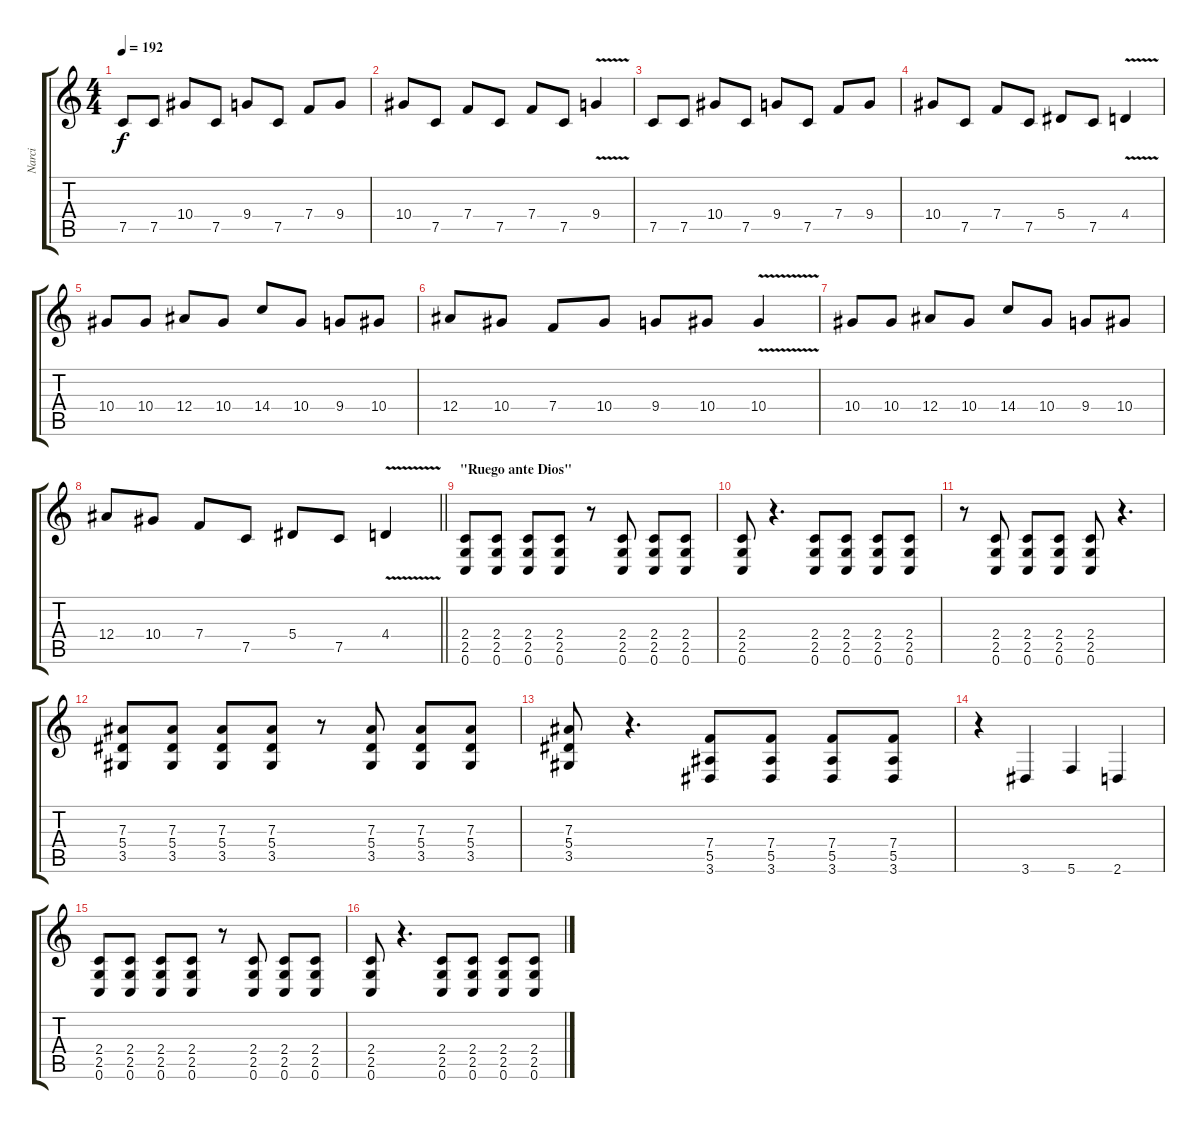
\track ("Narci" "Narci") {instrument distortionguitar}
\staff {score tabs}
\tuning (C4 G3 Eb3 Bb2 F2 C2) {hide}
\ts (4 4)
\tempo 192
\clef g2
\ks c
7.5.8{dy f} 7.5.8 10.4.8 7.5.8 9.4.8 7.5.8 7.4.8 9.4.8 |
10.4.8 7.5.8 7.4.8 7.5.8 7.4.8 7.5.8 9.4{v}.4 |
7.5.8 7.5.8 10.4.8 7.5.8 9.4.8 7.5.8 7.4.8 9.4.8 |
10.4.8 7.5.8 7.4.8 7.5.8 5.4.8 7.5.8 4.4{v}.4 |
10.4.8 10.4.8 12.4.8 10.4.8 14.4.8 10.4.8 9.4.8 10.4.8 |
12.4.8 10.4.8 7.4.8 10.4.8 9.4.8 10.4.8 10.4{v}.4 |
10.4.8 10.4.8 12.4.8 10.4.8 14.4.8 10.4.8 9.4.8 10.4.8 |
\barLineRight lightlight
12.4.8 10.4.8 7.4.8 7.5.8 5.4.8 7.5.8 4.4{v}.4 |
\section ("" "\"Ruego ante Dios\"")
(2.4 2.5 0.6).8 (2.4 2.5 0.6).8 (2.4 2.5 0.6).8 (2.4 2.5 0.6).8 r.8 (2.4 2.5 0.6).8 (2.4 2.5 0.6).8 (2.4 2.5 0.6).8 |
(2.4 2.5 0.6).8 r.4{d} (2.4 2.5 0.6).8 (2.4 2.5 0.6).8 (2.4 2.5 0.6).8 (2.4 2.5 0.6).8 |
r.8 (2.4 2.5 0.6).8 (2.4 2.5 0.6).8 (2.4 2.5 0.6).8 (2.4 2.5 0.6).8 r.4{d} |
(7.3 5.4 3.5).8 (7.3 5.4 3.5).8 (7.3 5.4 3.5).8 (7.3 5.4 3.5).8 r.8 (7.3 5.4 3.5).8 (7.3 5.4 3.5).8 (7.3 5.4 3.5).8 |
(7.3 5.4 3.5).8 r.4{d} (7.4 5.5 3.6).8 (7.4 5.5 3.6).8 (7.4 5.5 3.6).8 (7.4 5.5 3.6).8 |
r.4 3.6.4 5.6.4 2.6.4 |
(2.4 2.5 0.6).8 (2.4 2.5 0.6).8 (2.4 2.5 0.6).8 (2.4 2.5 0.6).8 r.8 (2.4 2.5 0.6).8 (2.4 2.5 0.6).8 (2.4 2.5 0.6).8 |
(2.4 2.5 0.6).8 r.4{d} (2.4 2.5 0.6).8 (2.4 2.5 0.6).8 (2.4 2.5 0.6).8 (2.4 2.5 0.6).8
